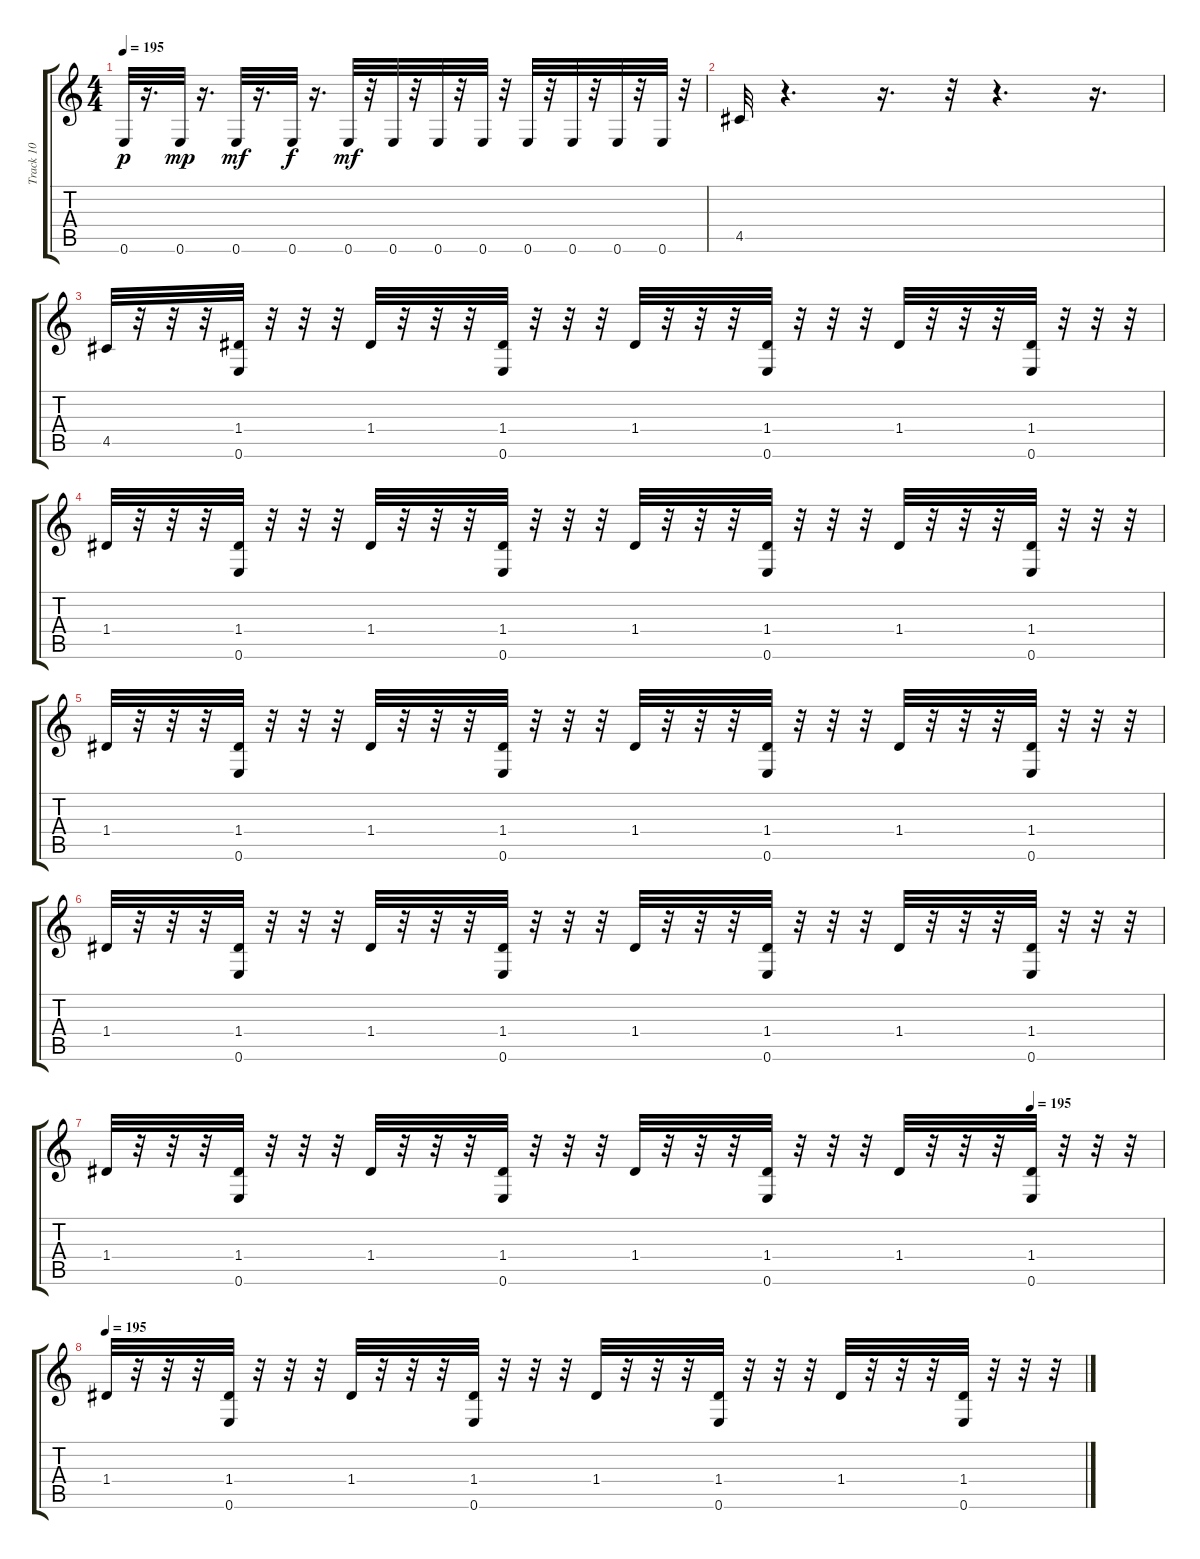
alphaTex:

\track ("Track 10" "Track 10") {instrument acousticguitarsteel}
\staff {score tabs}
\tuning (E4 B3 G3 D3 A2 E2) {hide}
\ts (4 4)
\tempo 195
\clef g2
\ks c
0.6.32{dy p} r.16{d} 0.6.32{dy mp} r.16{d} 0.6.32{dy mf} r.16{d} 0.6.32{dy f} r.16{d} 0.6.32{dy mf} r.32 0.6.32 r.32 0.6.32 r.32 0.6.32 r.32 0.6.32 r.32 0.6.32 r.32 0.6.32 r.32 0.6.32 r.32 |
4.5.32 r.4{d} r.16{d} r.32 r.4{d} r.16{d} |
4.5.32 r.32 r.32 r.32 (1.4 0.6).32 r.32 r.32 r.32 1.4.32 r.32 r.32 r.32 (1.4 0.6).32 r.32 r.32 r.32 1.4.32 r.32 r.32 r.32 (1.4 0.6).32 r.32 r.32 r.32 1.4.32 r.32 r.32 r.32 (1.4 0.6).32 r.32 r.32 r.32 |
1.4.32 r.32 r.32 r.32 (1.4 0.6).32 r.32 r.32 r.32 1.4.32 r.32 r.32 r.32 (1.4 0.6).32 r.32 r.32 r.32 1.4.32 r.32 r.32 r.32 (1.4 0.6).32 r.32 r.32 r.32 1.4.32 r.32 r.32 r.32 (1.4 0.6).32 r.32 r.32 r.32 |
1.4.32 r.32 r.32 r.32 (1.4 0.6).32 r.32 r.32 r.32 1.4.32 r.32 r.32 r.32 (1.4 0.6).32 r.32 r.32 r.32 1.4.32 r.32 r.32 r.32 (1.4 0.6).32 r.32 r.32 r.32 1.4.32 r.32 r.32 r.32 (1.4 0.6).32 r.32 r.32 r.32 |
1.4.32 r.32 r.32 r.32 (1.4 0.6).32 r.32 r.32 r.32 1.4.32 r.32 r.32 r.32 (1.4 0.6).32 r.32 r.32 r.32 1.4.32 r.32 r.32 r.32 (1.4 0.6).32 r.32 r.32 r.32 1.4.32 r.32 r.32 r.32 (1.4 0.6).32 r.32 r.32 r.32 |
\tempo (195 0.875)
1.4.32 r.32 r.32 r.32 (1.4 0.6).32 r.32 r.32 r.32 1.4.32 r.32 r.32 r.32 (1.4 0.6).32 r.32 r.32 r.32 1.4.32 r.32 r.32 r.32 (1.4 0.6).32 r.32 r.32 r.32 1.4.32 r.32 r.32 r.32 (1.4 0.6).32 r.32 r.32 r.32 |
\tempo 195
1.4.32 r.32 r.32 r.32 (1.4 0.6).32 r.32 r.32 r.32 1.4.32 r.32 r.32 r.32 (1.4 0.6).32 r.32 r.32 r.32 1.4.32 r.32 r.32 r.32 (1.4 0.6).32 r.32 r.32 r.32 1.4.32 r.32 r.32 r.32 (1.4 0.6).32 r.32 r.32 r.32
